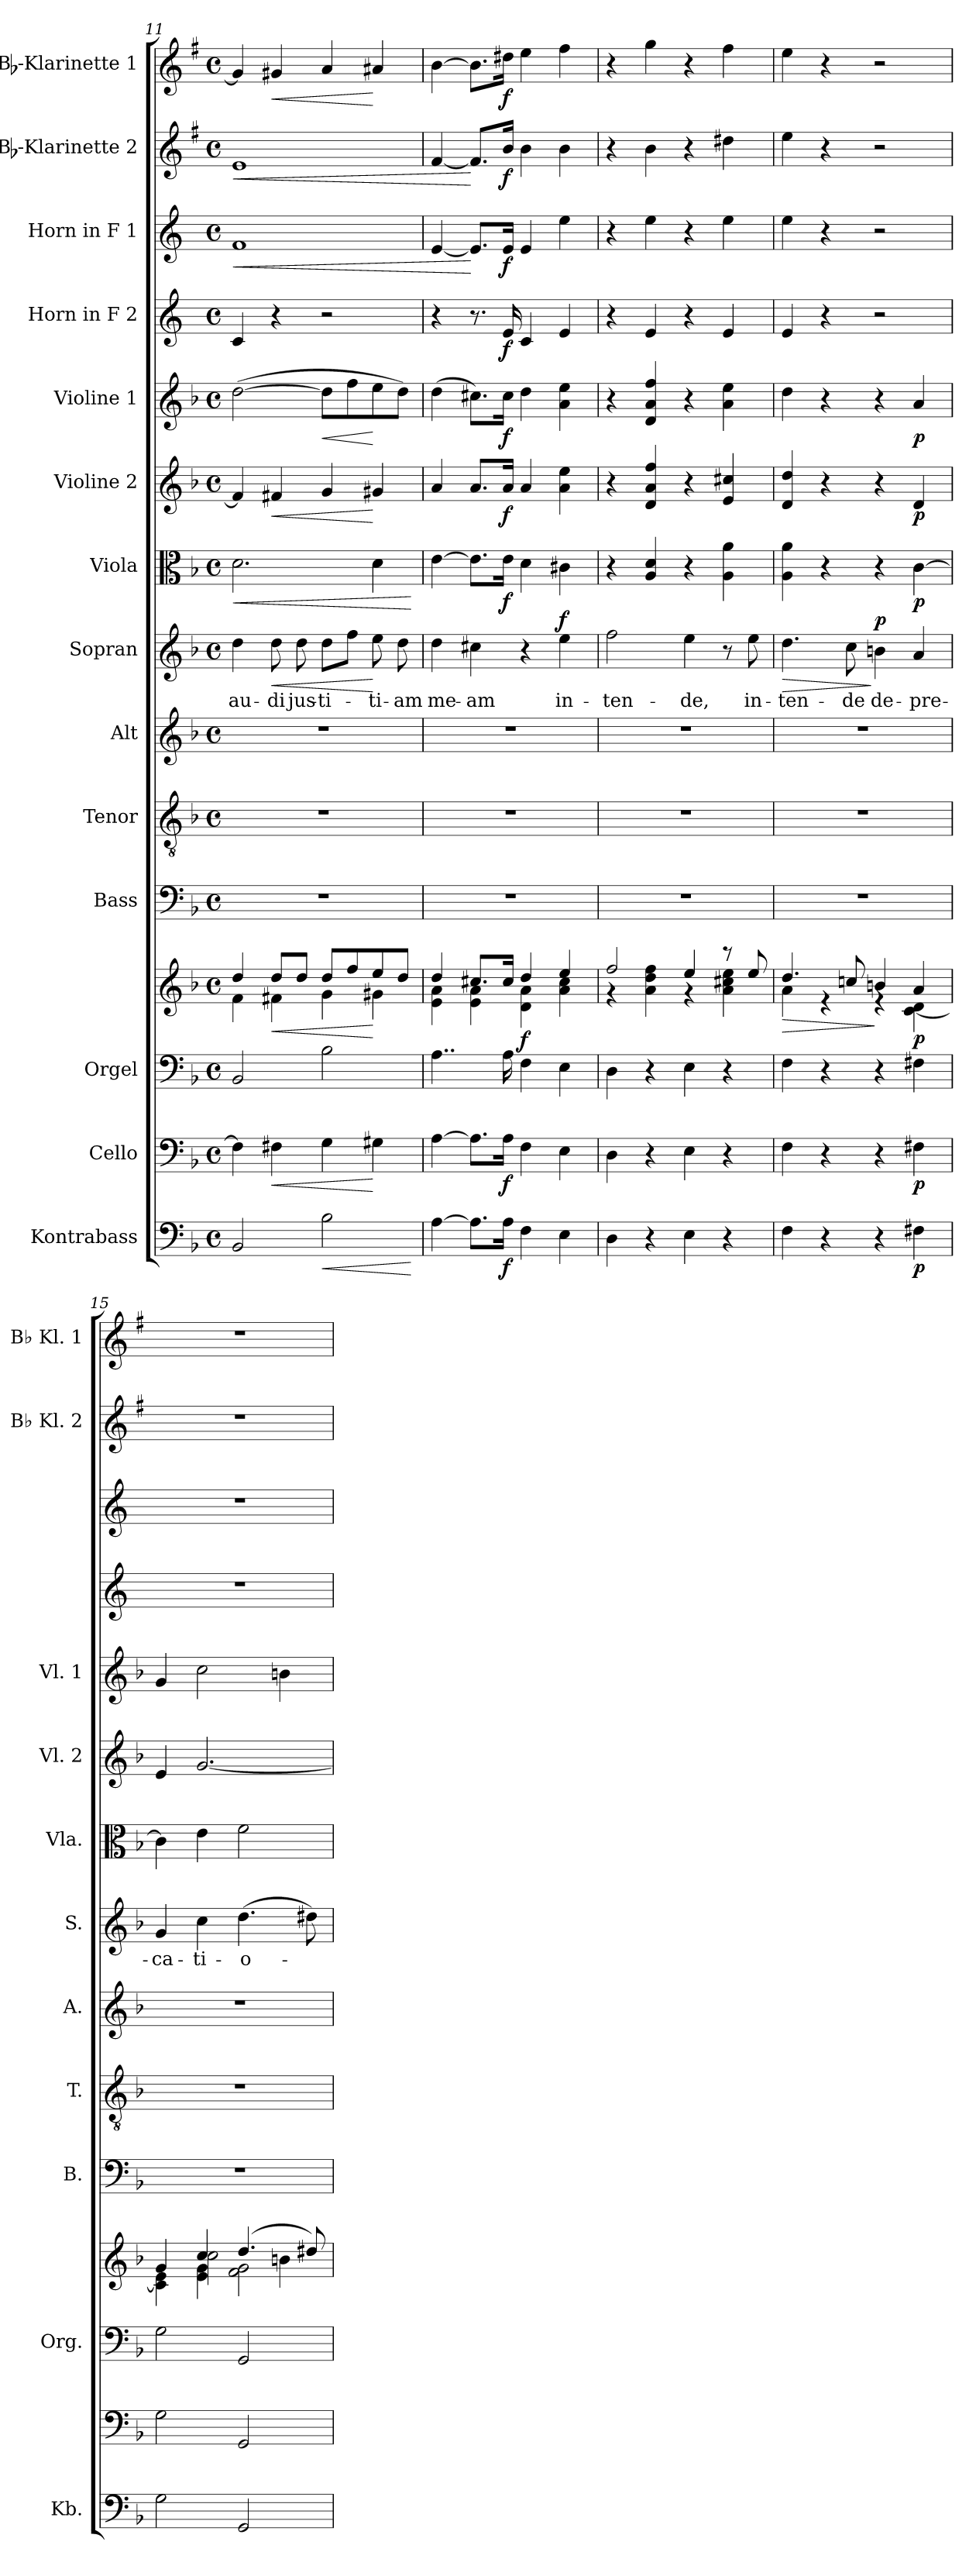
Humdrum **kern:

**kern	**dynam	**kern	**dynam	**kern	**kern	**dynam	**kern	**kern	**kern	**kern	**text	**dynam	**kern	**dynam	**kern	**dynam	**kern	**dynam	**kern	**dynam	**kern	**dynam	**kern	**dynam	**kern	**dynam
*part14	*part14	*part13	*part13	*part12	*part12	*part12	*part11	*part10	*part9	*part8	*part8	*part8	*part7	*part7	*part6	*part6	*part5	*part5	*part4	*part4	*part3	*part3	*part2	*part2	*part1	*part1
*staff15	*staff15	*staff14	*staff14	*staff13	*staff12	*staff12/13	*staff11	*staff10	*staff9	*staff8	*staff8	*staff8	*staff7	*staff7	*staff6	*staff6	*staff5	*staff5	*staff4	*staff4	*staff3	*staff3	*staff2	*staff2	*staff1	*staff1
*I"Kontrabass	*	*I"Cello	*	*I"Orgel	*	*	*I"Bass	*I"Tenor	*I"Alt	*I"Sopran	*	*	*I"Viola	*	*I"Violine 2	*	*I"Violine 1	*	*I"Horn in F 2	*	*I"Horn in F 1	*	*I"Bb-Klarinette 2	*	*I"Bb-Klarinette 1	*
*I'Kb.	*	*	*	*I'Org.	*	*	*I'B.	*I'T.	*I'A.	*I'S.	*	*	*I'Vla.	*	*I'Vl. 2	*	*I'Vl. 1	*	*	*	*	*	*I'Bb Kl. 2	*	*I'Bb Kl. 1	*
*clefF4	*	*clefF4	*	*clefF4	*clefG2	*	*clefF4	*clefGv2	*clefG2	*clefG2	*	*	*clefC3	*	*clefG2	*	*clefG2	*	*clefG2	*	*clefG2	*	*clefG2	*	*clefG2	*
*ITrd7c12	*	*	*	*	*	*	*	*	*	*	*	*	*	*	*	*	*	*	*ITrd4c7	*	*ITrd4c7	*	*ITrd1c2	*	*ITrd1c2	*
*k[b-]	*	*k[b-]	*	*k[b-]	*k[b-]	*	*k[b-]	*k[b-]	*k[b-]	*k[b-]	*	*	*k[b-]	*	*k[b-]	*	*k[b-]	*	*k[b-]	*	*k[b-]	*	*k[b-]	*	*k[b-]	*
*F:	*	*F:	*	*F:	*F:	*	*F:	*F:	*F:	*F:	*	*	*F:	*	*F:	*	*F:	*	*F:	*	*F:	*	*F:	*	*F:	*
*M4/4	*	*M4/4	*	*M4/4	*M4/4	*	*M4/4	*M4/4	*M4/4	*M4/4	*	*	*M4/4	*	*M4/4	*	*M4/4	*	*M4/4	*	*M4/4	*	*M4/4	*	*M4/4	*
*met(c)	*	*met(c)	*	*met(c)	*met(c)	*	*met(c)	*met(c)	*met(c)	*met(c)	*	*	*met(c)	*	*met(c)	*	*met(c)	*	*met(c)	*	*met(c)	*	*met(c)	*	*met(c)	*
=11	=11	=11	=11	=11	=11	=11	=11	=11	=11	=11	=11	=11	=11	=11	=11	=11	=11	=11	=11	=11	=11	=11	=11	=11	=11	=11
*	*	*	*	*	*^	*	*	*	*	*	*	*	*	*	*	*	*	*	*	*	*	*	*	*	*	*
!	!	!	!	!	!	!	!	!	!	!	!	!LO:LY:b	!	!	!LO:HP:b	!	!	!	!	!	!	!	!LO:HP:b	!	!LO:HP:b	!	!
2BBB-/	.	4F\]	.	2BB-/	4dd/	4f\	.	1r	1r	1r	4dd\	-au-	.	2.d\	<	4f/]	.	(>[2dd\	.	4F/	.	1B-	<	1d	<	4f/]	.
!	!	!	!LO:HP:b	!	!	!	!LO:HP:b	!	!	!	!	!LO:LY:b	!LO:HP:b	!	!	!	!LO:HP:b	!	!	!	!	!	!	!	!	!	!LO:HP:b
.	.	4F#X\	<	.	8dd/L	4f#X\	<	.	.	.	8dd\	-di	<	.	.	4f#X/	<	.	.	4r	.	.	.	.	.	4f#X/	<
!	!	!	!	!	!	!	!	!	!	!	!	!LO:LY:b	!	!	!	!	!	!	!	!	!	!	!	!	!	!	!
.	.	.	.	.	8dd/J	.	.	.	.	.	8dd\	jus-	.	.	.	.	.	.	.	.	.	.	.	.	.	.	.
!	!LO:HP:b	!	!	!	!	!	!	!	!	!	!	!LO:LY:b	!	!	!	!	!	!	!LO:HP:b	!	!	!	!	!	!	!	!
2BB-\	<	4G\	.	2B-\	8dd/L	4g\	.	.	.	.	8dd\L	-ti-	.	.	.	4g/	.	8dd\L]	<	2r	.	.	.	.	.	4g/	.
.	.	.	.	.	8ff/	.	.	.	.	.	8ff\J	.	.	.	.	.	.	8ff\	.	.	.	.	.	.	.	.	.
!	!	!	!	!	!	!	!	!	!	!	!	!LO:LY:b	!	!	!	!	!	!	!	!	!	!	!	!	!	!	!
.	.	4G#X\	[	.	8ee/	4g#X\	[	.	.	.	8ee\	-ti-	[	4d\	.	4g#X/	[	8ee\	[	.	.	.	.	.	.	4g#X/	[
!	!	!	!	!	!	!	!	!	!	!	!	!LO:LY:b	!	!	!	!	!	!	!	!	!	!	!	!	!	!	!
.	.	.	.	.	8dd/J	.	.	.	.	.	8dd\	-am	.	.	.	.	.	8dd\J)	.	.	.	.	.	.	.	.	.
*	*	*	*	*	*v	*v	*	*	*	*	*	*	*	*	*	*	*	*	*	*	*	*	*	*	*	*	*
.	[	.	.	.	.	.	.	.	.	.	.	.	.	[	.	.	.	.	.	.	.	.	.	.	.	.
=12	=12	=12	=12	=12	=12	=12	=12	=12	=12	=12	=12	=12	=12	=12	=12	=12	=12	=12	=12	=12	=12	=12	=12	=12	=12	=12
*	*	*	*	*	*^	*	*	*	*	*	*	*	*	*	*	*	*	*	*	*	*	*	*	*	*	*
!	!	!	!	!	!	!	!	!	!	!	!	!LO:LY:b	!	!	!	!	!	!	!	!	!	!	!	!	!	!	!
[4AA\	.	[4A\	.	4..A\	4dd/	4e\ 4a\	.	1r	1r	1r	4dd\	me-	.	[4e\	.	4a/	.	(>4dd\	.	4r	.	[4A/	.	[4e/	.	[4a\	.
!	!	!	!	!	!	!	!	!	!	!	!	!LO:LY:b	!	!	!	!	!	!	!	!	!	!	!	!	!	!	!
8.AA\L]	.	8.A\L]	.	.	8.cc#X/L	4e\ 4a\	.	.	.	.	4cc#X\	-am	.	8.e\L]	.	8.a/L	.	8.cc#X\L)	.	8.r	.	8.A/L]	[	8.e/L]	[	8.a\L]	.
!	!LO:DY:b	!	!LO:DY:b	!	!	!	!	!	!	!	!	!	!	!	!LO:DY:b	!	!LO:DY:b	!	!LO:DY:b	!	!LO:DY:b	!	!LO:DY:b	!	!LO:DY:b	!	!LO:DY:b
16AA\Jk	f	16A\Jk	f	16A\	16cc#/Jk	.	.	.	.	.	.	.	.	16e\Jk	f	16a/Jk	f	16cc#\Jk	f	16A/	f	16A/Jk	f	16a/Jk	f	16cc#X\Jk	f
!	!	!	!	!	!	!	!LO:DY:b	!	!	!	!	!	!	!	!	!	!	!	!	!	!	!	!	!	!	!	!
4FF\	.	4F\	.	4F\	4dd/	4d\ 4a\	f	.	.	.	4r	.	.	4d\	.	4a/	.	4dd\	.	4F/	.	4A/	.	4a\	.	4dd\	.
!	!	!	!	!	!	!	!	!	!	!	!	!LO:LY:b	!LO:DY:a	!	!	!	!	!	!	!	!	!	!	!	!	!	!
4EE\	.	4E\	.	4E\	4ee/	4a\ 4cc#\	.	.	.	.	4ee\	in-	f	4c#X\	.	4a\ 4ee\	.	4a\ 4ee\	.	4A/	.	4a\	.	4a\	.	4ee\	.
=13	=13	=13	=13	=13	=13	=13	=13	=13	=13	=13	=13	=13	=13	=13	=13	=13	=13	=13	=13	=13	=13	=13	=13	=13	=13	=13	=13
!	!	!	!	!	!	!	!	!	!	!	!	!LO:LY:b	!	!	!	!	!	!	!	!	!	!	!	!	!	!	!
4DD\	.	4D\	.	4D\	2ff/	4rf	.	1r	1r	1r	2ff\	-ten-	.	4r	.	4r	.	4r	.	4r	.	4r	.	4r	.	4r	.
4r	.	4r	.	4r	.	4a\ 4dd\ 4ff\	.	.	.	.	.	.	.	4A/ 4d/	.	4d/ 4a/ 4ff/	.	4d/ 4a/ 4ff/	.	4A/	.	4a\	.	4a\	.	4ff\	.
!	!	!	!	!	!	!	!	!	!	!	!	!LO:LY:b	!	!	!	!	!	!	!	!	!	!	!	!	!	!	!
4EE\	.	4E\	.	4E\	4ee/	4rf	.	.	.	.	4ee\	-de,	.	4r	.	4r	.	4r	.	4r	.	4r	.	4r	.	4r	.
4r	.	4r	.	4r	8rbb	4a\ 4cc#X\ 4ee\	.	.	.	.	8r	.	.	4A\ 4a\	.	4e/ 4cc#X/	.	4a\ 4ee\	.	4A/	.	4a\	.	4cc#X\	.	4ee\	.
!	!	!	!	!	!	!	!	!	!	!	!	!LO:LY:b	!	!	!	!	!	!	!	!	!	!	!	!	!	!	!
.	.	.	.	.	8ee/	.	.	.	.	.	8ee\	in-	.	.	.	.	.	.	.	.	.	.	.	.	.	.	.
=14	=14	=14	=14	=14	=14	=14	=14	=14	=14	=14	=14	=14	=14	=14	=14	=14	=14	=14	=14	=14	=14	=14	=14	=14	=14	=14	=14
!	!	!	!	!	!	!	!LO:HP:b	!	!	!	!	!LO:LY:b	!LO:HP:b	!	!	!	!	!	!	!	!	!	!	!	!	!	!
4FF\	.	4F\	.	4F\	4.dd/	4a\	>	1r	1r	1r	4.dd\	-ten-	>	4A\ 4a\	.	4d/ 4dd/	.	4dd\	.	4A/	.	4a\	.	4dd\	.	4dd\	.
4r	.	4r	.	4r	.	4rd	.	.	.	.	.	.	.	4r	.	4r	.	4r	.	4r	.	4r	.	4r	.	4r	.
!	!	!	!	!	!	!	!	!	!	!	!	!LO:LY:b	!	!	!	!	!	!	!	!	!	!	!	!	!	!	!
.	.	.	.	.	8ccn/	.	.	.	.	.	8cc\	-de	.	.	.	.	.	.	.	.	.	.	.	.	.	.	.
!	!	!	!	!	!	!	!	!	!	!	!	!LO:LY:b	!LO:DY:n=1:a	!	!	!	!	!	!	!	!	!	!	!	!	!	!
4r	.	4r	.	4r	4bn/	4rd	]	.	.	.	4bn\	de-	] p	4r	.	4r	.	4r	.	2r	.	2r	.	2r	.	2r	.
!	!LO:DY:b	!	!LO:DY:b	!	!	!	!LO:DY:b	!	!	!	!	!LO:LY:b	!	!	!LO:DY:b	!	!LO:DY:b	!	!LO:DY:b	!	!	!	!	!	!	!	!
4FF#X\	p	4F#X\	p	4F#X\	4a/	[<4c\ 4d\	p	.	.	.	4a/	-pre-	.	[4c\	p	4d/	p	4a/	p	.	.	.	.	.	.	.	.
=15	=15	=15	=15	=15	=15	=15	=15	=15	=15	=15	=15	=15	=15	=15	=15	=15	=15	=15	=15	=15	=15	=15	=15	=15	=15	=15	=15
*	*	*	*	*	*	*^	*	*	*	*	*	*	*	*	*	*	*	*	*	*	*	*	*	*	*	*	*
!	!	!	!	!	!	!	!	!	!	!	!	!	!LO:LY:b	!	!	!	!	!	!	!	!	!	!	!	!	!	!	!
2GG\	.	2G\	.	2G\	4g/	4c\] 4e\	4ryy	.	1r	1r	1r	4g/	-ca-	.	4c\]	.	4e/	.	4g/	.	1r	.	1r	.	1r	.	1r	.
!	!	!	!	!	!	!	!	!	!	!	!	!	!LO:LY:b	!	!	!	!	!	!	!	!	!	!	!	!	!	!	!
.	.	.	.	.	4cc/	4e\ 4g\	2cc\	.	.	.	.	4cc\	-ti-	.	4e\	.	[2.g/	.	2cc\	.	.	.	.	.	.	.	.	.
!	!	!	!	!	!	!	!	!	!	!	!	!	!LO:LY:b	!	!	!	!	!	!	!	!	!	!	!	!	!	!	!
2GGG/	.	2GG/	.	2GG/	(4.dd/	2f\ 2g\	.	.	.	.	.	(>4.dd\	-o-	.	2f\	.	.	.	.	.	.	.	.	.	.	.	.	.
.	.	.	.	.	.	.	4bn\	.	.	.	.	.	.	.	.	.	.	.	4bn\	.	.	.	.	.	.	.	.	.
.	.	.	.	.	8dd#X/)	.	.	.	.	.	.	8dd#X\)	.	.	.	.	.	.	.	.	.	.	.	.	.	.	.	.
*	*	*	*	*	*v	*v	*v	*	*	*	*	*	*	*	*	*	*	*	*	*	*	*	*	*	*	*	*	*
=	=	=	=	=	=	=	=	=	=	=	=	=	=	=	=	=	=	=	=	=	=	=	=	=	=	=
*-	*-	*-	*-	*-	*-	*-	*-	*-	*-	*-	*-	*-	*-	*-	*-	*-	*-	*-	*-	*-	*-	*-	*-	*-	*-	*-
